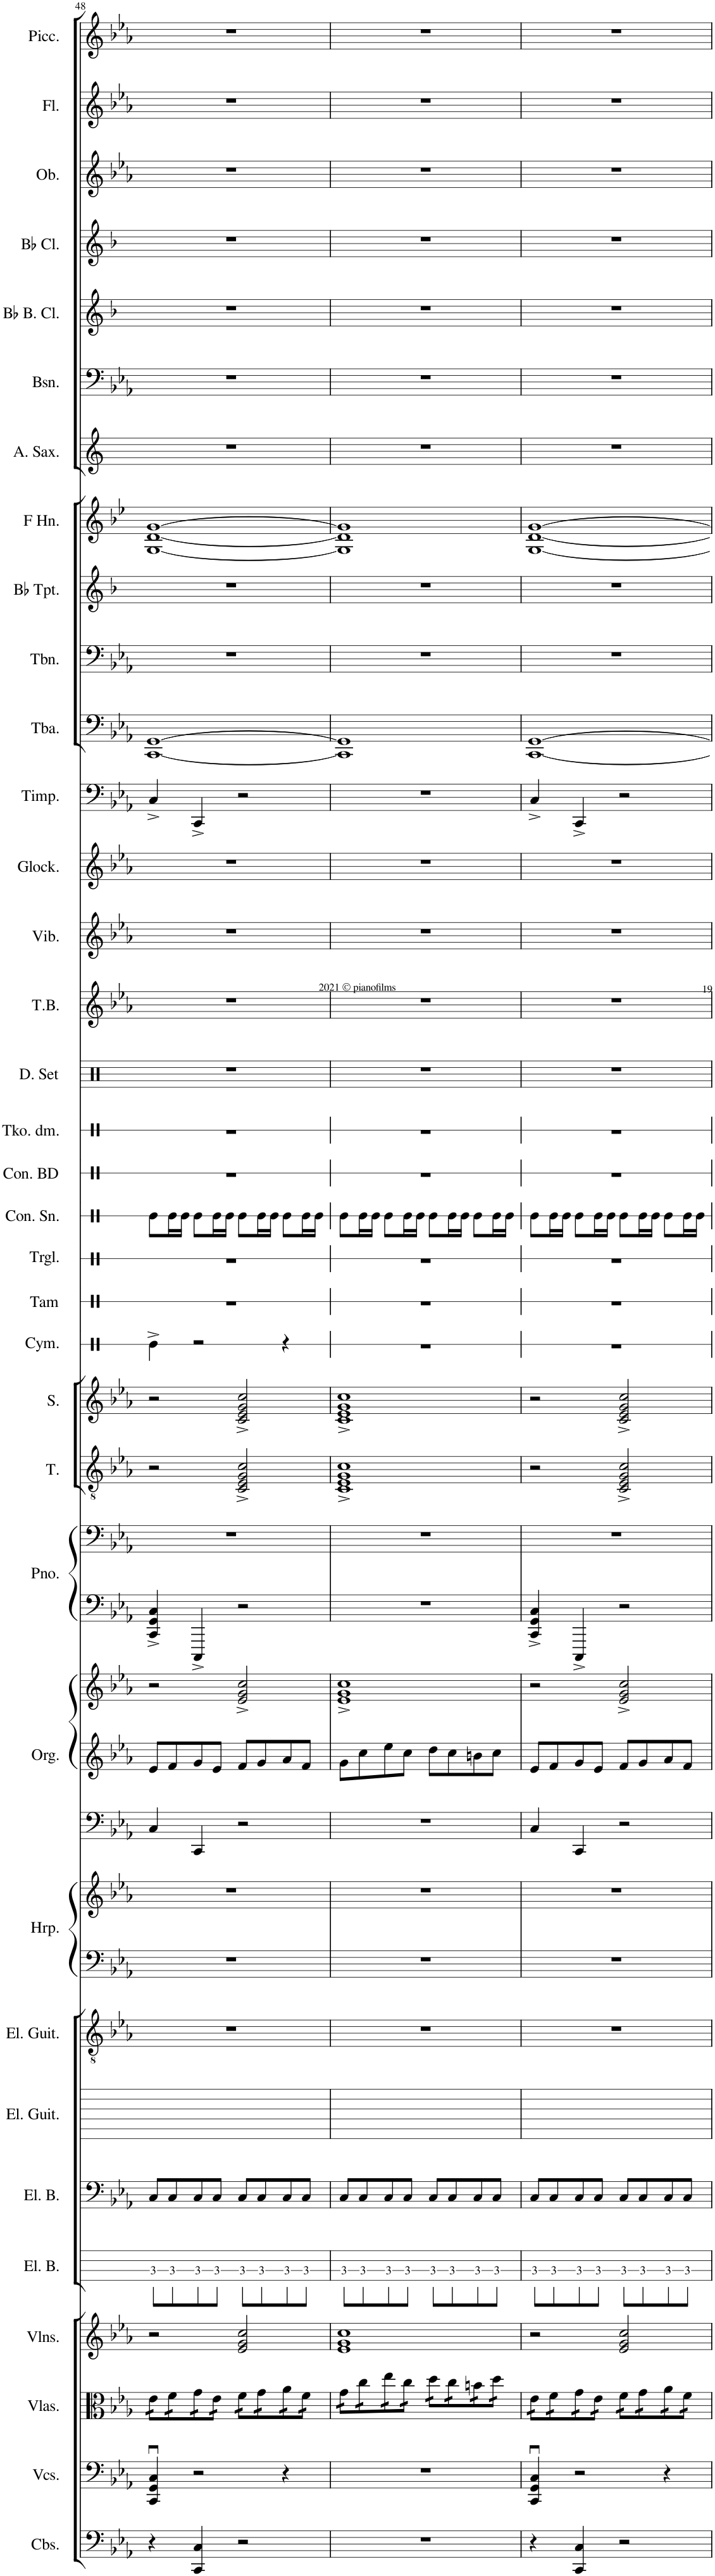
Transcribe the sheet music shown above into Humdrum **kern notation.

**kern	**kern	**kern	**kern	**kern	**kern	**kern	**kern	**kern	**kern	**kern	**kern	**kern	**kern	**kern	**kern	**kern	**kern	**kern	**kern	**kern	**kern	**kern	**kern	**kern	**kern	**kern	**kern	**kern	**kern	**kern	**kern	**kern	**kern	**kern	**kern	**kern	**kern	**kern
*part35	*part34	*part33	*part32	*part31	*part30	*part29	*part28	*part27	*part27	*part26	*part26	*part26	*part25	*part25	*part24	*part23	*part22	*part21	*part20	*part19	*part18	*part17	*part16	*part15	*part14	*part13	*part12	*part11	*part10	*part9	*part8	*part7	*part6	*part5	*part4	*part3	*part2	*part1
*staff39	*staff38	*staff37	*staff36	*staff35	*staff34	*staff33	*staff32	*staff31	*staff30	*staff29	*staff28	*staff27	*staff26	*staff25	*staff24	*staff23	*staff22	*staff21	*staff20	*staff19	*staff18	*staff17	*staff16	*staff15	*staff14	*staff13	*staff12	*staff11	*staff10	*staff9	*staff8	*staff7	*staff6	*staff5	*staff4	*staff3	*staff2	*staff1
*I"Contrabasses	*I"Violoncellos	*I"Violas	*I"Violins	*I"Electric Bass	*I"Electric Bass	*I"Electric Guitar	*I"Electric Guitar	*I"Harp	*	*I"Organ	*	*	*I"Piano	*	*I"Tenor	*I"Soprano	*I"Cymbal	*I"Tam-Tam	*I"Triangle	*I"Concert Snare Drum	*I"Concert Bass Drum	*I"Taiko Drum	*I"Drumset	*I"Tubular Bells	*I"Vibraphone	*I"Glockenspiel	*I"Timpani	*I"Tuba	*I"Trombone	*I"Bb Trumpet	*I"Horn in F	*I"Alto Saxophone	*I"Bassoon	*I"Bb Bass Clarinet	*I"Bb Clarinet	*I"Oboe	*I"Flute	*I"Piccolo
*I'Cbs.	*I'Vcs.	*I'Vlas.	*I'Vlns.	*I'El. B.	*I'El. B.	*I'El. Guit.	*I'El. Guit.	*I'Hrp.	*	*I'Org.	*	*	*I'Pno.	*	*I'T.	*I'S.	*I'Cym.	*I'Tam	*I'Trgl.	*I'Con. Sn.	*I'Con. BD	*I'Tko. dm.	*I'D. Set	*I'T.B.	*I'Vib.	*I'Glock.	*I'Timp.	*I'Tba.	*I'Tbn.	*I'Bb Tpt.	*	*I'A. Sax.	*I'Bsn.	*I'Bb B. Cl.	*I'Bb Cl.	*I'Ob.	*I'Fl.	*I'Picc.
!!LO:PB:g=z
*clefF4	*clefF4	*clefC3	*clefG2	*	*clefF4	*	*clefGv2	*clefF4	*clefG2	*clefF4	*clefG2	*clefG2	*clefF4	*clefF4	*clefGv2	*clefG2	*clefX	*clefX	*clefX	*clefX	*clefX	*clefX	*clefX	*clefG2	*clefG2	*clefG2	*clefF4	*clefF4	*clefF4	*clefG2	*clefG2	*clefG2	*clefF4	*clefG2	*clefG2	*clefG2	*clefG2	*clefG2
*Trd7c12	*	*	*	*Trd7c12	*Trd7c12	*	*	*	*	*	*	*	*	*	*	*	*	*	*	*	*	*	*	*	*	*Trd-14c-24	*	*	*	*Trd1c2	*Trd4c7	*Trd5c9	*	*Trd8c14	*Trd1c2	*	*	*Trd-7c-12
*k[b-e-a-]	*k[b-e-a-]	*k[b-e-a-]	*k[b-e-a-]	*k[b-e-a-]	*k[b-e-a-]	*k[b-e-a-]	*k[b-e-a-]	*k[b-e-a-]	*k[b-e-a-]	*k[b-e-a-]	*k[b-e-a-]	*k[b-e-a-]	*k[b-e-a-]	*k[b-e-a-]	*k[b-e-a-]	*k[b-e-a-]	*k[]	*k[]	*k[]	*k[]	*k[]	*k[]	*k[]	*k[b-e-a-]	*k[b-e-a-]	*k[b-e-a-]	*k[b-e-a-]	*k[b-e-a-]	*k[b-e-a-]	*k[b-]	*k[b-e-]	*k[]	*k[b-e-a-]	*k[b-]	*k[b-]	*k[b-e-a-]	*k[b-e-a-]	*k[b-e-a-]
*M4/4	*M4/4	*M4/4	*M4/4	*M4/4	*M4/4	*M4/4	*M4/4	*M4/4	*M4/4	*M4/4	*M4/4	*M4/4	*M4/4	*M4/4	*M4/4	*M4/4	*M4/4	*M4/4	*M4/4	*M4/4	*M4/4	*M4/4	*M4/4	*M4/4	*M4/4	*M4/4	*M4/4	*M4/4	*M4/4	*M4/4	*M4/4	*M4/4	*M4/4	*M4/4	*M4/4	*M4/4	*M4/4	*M4/4
=48	=48	=48	=48	=48	=48	=48	=48	=48	=48	=48	=48	=48	=48	=48	=48	=48	=48	=48	=48	=48	=48	=48	=48	=48	=48	=48	=48	=48	=48	=48	=48	=48	=48	=48	=48	=48	=48	=48
*	*	*tremolo	*	*	*	*	*	*	*	*	*	*	*	*	*	*	*	*	*	*	*	*	*	*	*	*	*	*	*	*	*	*	*	*	*	*	*	*
4r	4CC/u 4GG/u 4C/u	16e-\LL	2r	8C\L	8C/L	1r	1r	1r	1r	4C/	8e-/L	2r	4CC/^ 4GG/^ 4C/^	1r	2r	2r	4Re^\	1r	1r	8Re\L	1r	1r	1r	1r	1r	1r	4C^/	[1CC [1GG	1r	1r	[1G [1d [1g	1r	1r	1r	1r	1r	1r	1r
.	.	16e-\	.	.	.	.	.	.	.	.	.	.	.	.	.	.	.	.	.	.	.	.	.	.	.	.	.	.	.	.	.	.	.	.	.	.	.	.
.	.	16f\	.	8C\	8C/	.	.	.	.	.	8f/	.	.	.	.	.	.	.	.	16Re\L	.	.	.	.	.	.	.	.	.	.	.	.	.	.	.	.	.	.
.	.	16f\	.	.	.	.	.	.	.	.	.	.	.	.	.	.	.	.	.	16Re\JJ	.	.	.	.	.	.	.	.	.	.	.	.	.	.	.	.	.	.
4CC/ 4C/	2r	16g\	.	8C\	8C/	.	.	.	.	4CC/	8g/	.	4CCC^/	.	.	.	2r	.	.	8Re\L	.	.	.	.	.	.	4CC^/	.	.	.	.	.	.	.	.	.	.	.
.	.	16g\	.	.	.	.	.	.	.	.	.	.	.	.	.	.	.	.	.	.	.	.	.	.	.	.	.	.	.	.	.	.	.	.	.	.	.	.
.	.	16e-\	.	8C\J	8C/J	.	.	.	.	.	8e-/J	.	.	.	.	.	.	.	.	16Re\L	.	.	.	.	.	.	.	.	.	.	.	.	.	.	.	.	.	.
.	.	16e-\JJ	.	.	.	.	.	.	.	.	.	.	.	.	.	.	.	.	.	16Re\JJ	.	.	.	.	.	.	.	.	.	.	.	.	.	.	.	.	.	.
2r	.	16f\LL	2e-/ 2g/ 2cc/	8C\L	8C/L	.	.	.	.	2r	8f/L	2e-/^ 2g/^ 2cc/^	2r	.	2C/^ 2E-/^ 2G/^ 2c/^	2c/^ 2e-/^ 2g/^ 2cc/^	.	.	.	8Re\L	.	.	.	.	.	.	2r	.	.	.	.	.	.	.	.	.	.	.
.	.	16f\	.	.	.	.	.	.	.	.	.	.	.	.	.	.	.	.	.	.	.	.	.	.	.	.	.	.	.	.	.	.	.	.	.	.	.	.
.	.	16g\	.	8C\	8C/	.	.	.	.	.	8g/	.	.	.	.	.	.	.	.	16Re\L	.	.	.	.	.	.	.	.	.	.	.	.	.	.	.	.	.	.
.	.	16g\	.	.	.	.	.	.	.	.	.	.	.	.	.	.	.	.	.	16Re\JJ	.	.	.	.	.	.	.	.	.	.	.	.	.	.	.	.	.	.
.	4r	16a-\	.	8C\	8C/	.	.	.	.	.	8a-/	.	.	.	.	.	4r	.	.	8Re\L	.	.	.	.	.	.	.	.	.	.	.	.	.	.	.	.	.	.
.	.	16a-\	.	.	.	.	.	.	.	.	.	.	.	.	.	.	.	.	.	.	.	.	.	.	.	.	.	.	.	.	.	.	.	.	.	.	.	.
.	.	16f\	.	8C\J	8C/J	.	.	.	.	.	8f/J	.	.	.	.	.	.	.	.	16Re\L	.	.	.	.	.	.	.	.	.	.	.	.	.	.	.	.	.	.
.	.	16f\JJ	.	.	.	.	.	.	.	.	.	.	.	.	.	.	.	.	.	16Re\JJ	.	.	.	.	.	.	.	.	.	.	.	.	.	.	.	.	.	.
=49	=49	=49	=49	=49	=49	=49	=49	=49	=49	=49	=49	=49	=49	=49	=49	=49	=49	=49	=49	=49	=49	=49	=49	=49	=49	=49	=49	=49	=49	=49	=49	=49	=49	=49	=49	=49	=49	=49
1r	1r	16g\LL	1e- 1g 1cc	8C\L	8C/L	1r	1r	1r	1r	1r	8g\L	1e-^ 1g^ 1cc^	1r	1r	1C^ 1E-^ 1G^ 1c^	1c^ 1e-^ 1g^ 1cc^	1r	1r	1r	8Re\L	1r	1r	1r	1r	1r	1r	1r	1CC] 1GG]	1r	1r	1G] 1d] 1g]	1r	1r	1r	1r	1r	1r	1r
.	.	16g\	.	.	.	.	.	.	.	.	.	.	.	.	.	.	.	.	.	.	.	.	.	.	.	.	.	.	.	.	.	.	.	.	.	.	.	.
.	.	16cc\	.	8C\	8C/	.	.	.	.	.	8cc\	.	.	.	.	.	.	.	.	16Re\L	.	.	.	.	.	.	.	.	.	.	.	.	.	.	.	.	.	.
.	.	16cc\	.	.	.	.	.	.	.	.	.	.	.	.	.	.	.	.	.	16Re\JJ	.	.	.	.	.	.	.	.	.	.	.	.	.	.	.	.	.	.
.	.	16ee-\	.	8C\	8C/	.	.	.	.	.	8ee-\	.	.	.	.	.	.	.	.	8Re\L	.	.	.	.	.	.	.	.	.	.	.	.	.	.	.	.	.	.
.	.	16ee-\	.	.	.	.	.	.	.	.	.	.	.	.	.	.	.	.	.	.	.	.	.	.	.	.	.	.	.	.	.	.	.	.	.	.	.	.
.	.	16cc\	.	8C\J	8C/J	.	.	.	.	.	8cc\J	.	.	.	.	.	.	.	.	16Re\L	.	.	.	.	.	.	.	.	.	.	.	.	.	.	.	.	.	.
.	.	16cc\JJ	.	.	.	.	.	.	.	.	.	.	.	.	.	.	.	.	.	16Re\JJ	.	.	.	.	.	.	.	.	.	.	.	.	.	.	.	.	.	.
.	.	16dd\LL	.	8C\L	8C/L	.	.	.	.	.	8dd\L	.	.	.	.	.	.	.	.	8Re\L	.	.	.	.	.	.	.	.	.	.	.	.	.	.	.	.	.	.
.	.	16dd\	.	.	.	.	.	.	.	.	.	.	.	.	.	.	.	.	.	.	.	.	.	.	.	.	.	.	.	.	.	.	.	.	.	.	.	.
.	.	16cc\	.	8C\	8C/	.	.	.	.	.	8cc\	.	.	.	.	.	.	.	.	16Re\L	.	.	.	.	.	.	.	.	.	.	.	.	.	.	.	.	.	.
.	.	16cc\	.	.	.	.	.	.	.	.	.	.	.	.	.	.	.	.	.	16Re\JJ	.	.	.	.	.	.	.	.	.	.	.	.	.	.	.	.	.	.
.	.	16bn\	.	8C\	8C/	.	.	.	.	.	8bn\	.	.	.	.	.	.	.	.	8Re\L	.	.	.	.	.	.	.	.	.	.	.	.	.	.	.	.	.	.
.	.	16bn\	.	.	.	.	.	.	.	.	.	.	.	.	.	.	.	.	.	.	.	.	.	.	.	.	.	.	.	.	.	.	.	.	.	.	.	.
.	.	16dd\	.	8C\J	8C/J	.	.	.	.	.	8cc\J	.	.	.	.	.	.	.	.	16Re\L	.	.	.	.	.	.	.	.	.	.	.	.	.	.	.	.	.	.
.	.	16dd\JJ	.	.	.	.	.	.	.	.	.	.	.	.	.	.	.	.	.	16Re\JJ	.	.	.	.	.	.	.	.	.	.	.	.	.	.	.	.	.	.
=50	=50	=50	=50	=50	=50	=50	=50	=50	=50	=50	=50	=50	=50	=50	=50	=50	=50	=50	=50	=50	=50	=50	=50	=50	=50	=50	=50	=50	=50	=50	=50	=50	=50	=50	=50	=50	=50	=50
4r	4CC/u 4GG/u 4C/u	16e-\LL	2r	8C\L	8C/L	1r	1r	1r	1r	4C/	8e-/L	2r	4CC/^ 4GG/^ 4C/^	1r	2r	2r	1r	1r	1r	8Re\L	1r	1r	1r	1r	1r	1r	4C^/	[1CC [1GG	1r	1r	[1G [1d [1g	1r	1r	1r	1r	1r	1r	1r
.	.	16e-\	.	.	.	.	.	.	.	.	.	.	.	.	.	.	.	.	.	.	.	.	.	.	.	.	.	.	.	.	.	.	.	.	.	.	.	.
.	.	16f\	.	8C\	8C/	.	.	.	.	.	8f/	.	.	.	.	.	.	.	.	16Re\L	.	.	.	.	.	.	.	.	.	.	.	.	.	.	.	.	.	.
.	.	16f\	.	.	.	.	.	.	.	.	.	.	.	.	.	.	.	.	.	16Re\JJ	.	.	.	.	.	.	.	.	.	.	.	.	.	.	.	.	.	.
4CC/ 4C/	2r	16g\	.	8C\	8C/	.	.	.	.	4CC/	8g/	.	4CCC^/	.	.	.	.	.	.	8Re\L	.	.	.	.	.	.	4CC^/	.	.	.	.	.	.	.	.	.	.	.
.	.	16g\	.	.	.	.	.	.	.	.	.	.	.	.	.	.	.	.	.	.	.	.	.	.	.	.	.	.	.	.	.	.	.	.	.	.	.	.
.	.	16e-\	.	8C\J	8C/J	.	.	.	.	.	8e-/J	.	.	.	.	.	.	.	.	16Re\L	.	.	.	.	.	.	.	.	.	.	.	.	.	.	.	.	.	.
.	.	16e-\JJ	.	.	.	.	.	.	.	.	.	.	.	.	.	.	.	.	.	16Re\JJ	.	.	.	.	.	.	.	.	.	.	.	.	.	.	.	.	.	.
2r	.	16f\LL	2e-/ 2g/ 2cc/	8C\L	8C/L	.	.	.	.	2r	8f/L	2e-/^ 2g/^ 2cc/^	2r	.	2C/^ 2E-/^ 2G/^ 2c/^	2c/^ 2e-/^ 2g/^ 2cc/^	.	.	.	8Re\L	.	.	.	.	.	.	2r	.	.	.	.	.	.	.	.	.	.	.
.	.	16f\	.	.	.	.	.	.	.	.	.	.	.	.	.	.	.	.	.	.	.	.	.	.	.	.	.	.	.	.	.	.	.	.	.	.	.	.
.	.	16g\	.	8C\	8C/	.	.	.	.	.	8g/	.	.	.	.	.	.	.	.	16Re\L	.	.	.	.	.	.	.	.	.	.	.	.	.	.	.	.	.	.
.	.	16g\	.	.	.	.	.	.	.	.	.	.	.	.	.	.	.	.	.	16Re\JJ	.	.	.	.	.	.	.	.	.	.	.	.	.	.	.	.	.	.
.	4r	16a-\	.	8C\	8C/	.	.	.	.	.	8a-/	.	.	.	.	.	.	.	.	8Re\L	.	.	.	.	.	.	.	.	.	.	.	.	.	.	.	.	.	.
.	.	16a-\	.	.	.	.	.	.	.	.	.	.	.	.	.	.	.	.	.	.	.	.	.	.	.	.	.	.	.	.	.	.	.	.	.	.	.	.
.	.	16f\	.	8C\J	8C/J	.	.	.	.	.	8f/J	.	.	.	.	.	.	.	.	16Re\L	.	.	.	.	.	.	.	.	.	.	.	.	.	.	.	.	.	.
.	.	16f\JJ	.	.	.	.	.	.	.	.	.	.	.	.	.	.	.	.	.	16Re\JJ	.	.	.	.	.	.	.	.	.	.	.	.	.	.	.	.	.	.
*	*	*Xtremolo	*	*	*	*	*	*	*	*	*	*	*	*	*	*	*	*	*	*	*	*	*	*	*	*	*	*	*	*	*	*	*	*	*	*	*	*
=	=	=	=	=	=	=	=	=	=	=	=	=	=	=	=	=	=	=	=	=	=	=	=	=	=	=	=	=	=	=	=	=	=	=	=	=	=	=
*-	*-	*-	*-	*-	*-	*-	*-	*-	*-	*-	*-	*-	*-	*-	*-	*-	*-	*-	*-	*-	*-	*-	*-	*-	*-	*-	*-	*-	*-	*-	*-	*-	*-	*-	*-	*-	*-	*-
